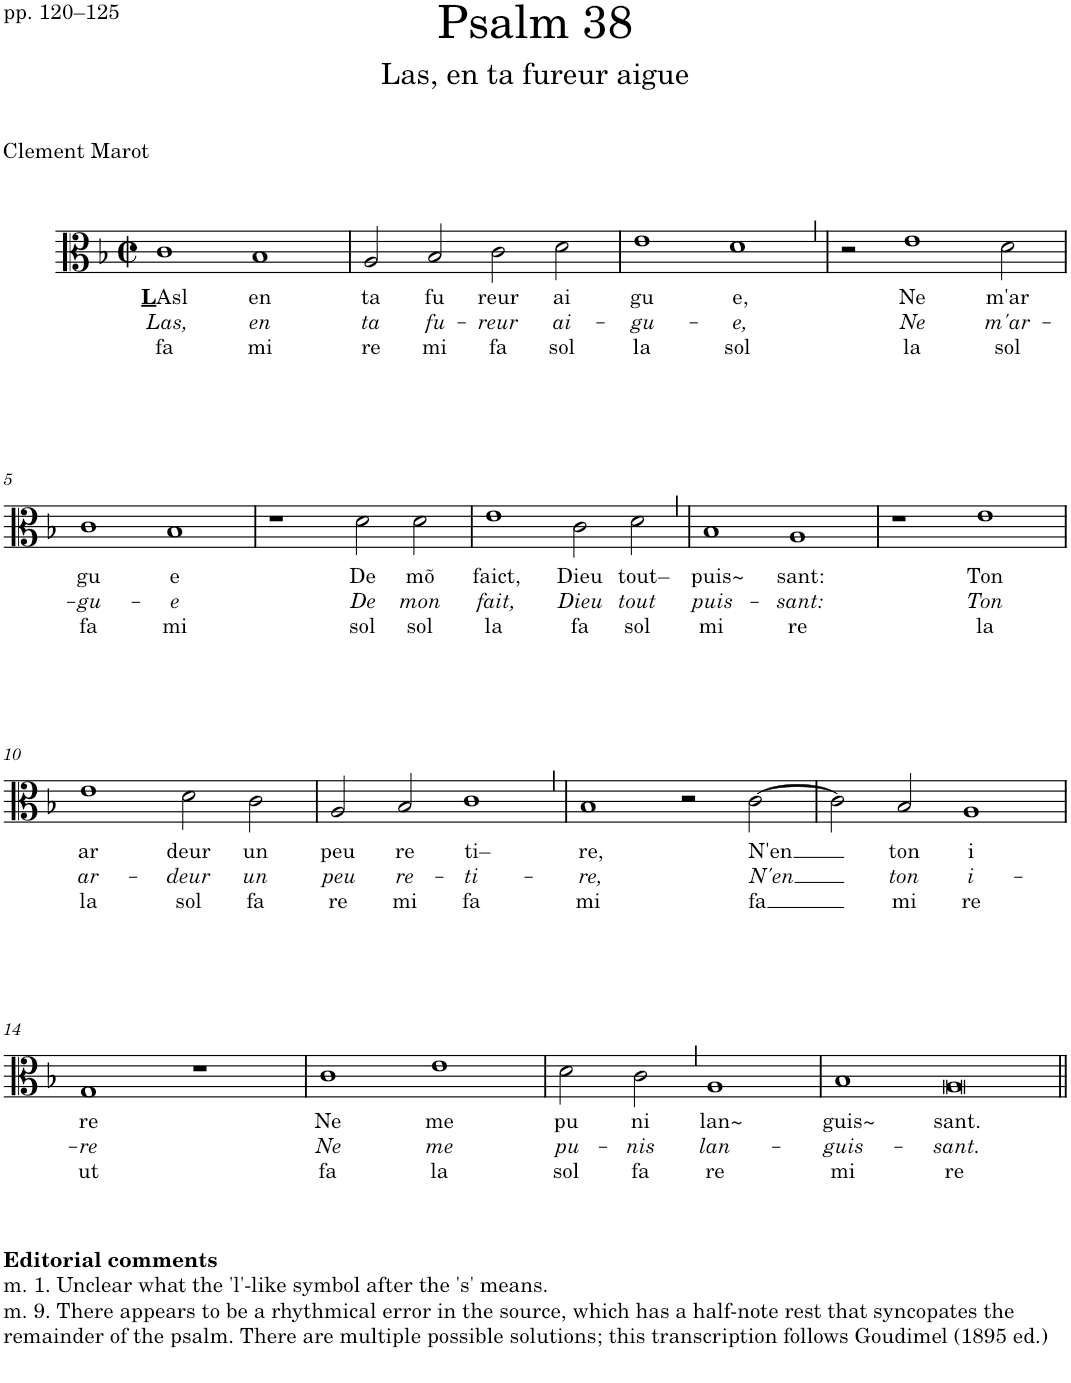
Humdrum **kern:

**kern	**text	**text	**text
*part1	*part1	*part1	*part1
*staff1	*staff1	*staff1	*staff1
*I"Voice	*	*	*
*I'Vo.	*	*	*
*clefC3	*	*	*
*k[b-]	*	*	*
*M4/2	*	*	*
*met(c|)	*	*	*
=1	=1	=1	=1
!	!LO:LY:b	!LO:LY:b	!LO:LY:b
1c	L Asl	Las,	fa
!	!LO:LY:b	!LO:LY:b	!LO:LY:b
1B-	en	en	mi
=2	=2	=2	=2
!	!LO:LY:b	!LO:LY:b	!LO:LY:b
2A/	ta	ta	re
!	!LO:LY:b	!LO:LY:b	!LO:LY:b
2B-/	fu	fu-	mi
!	!LO:LY:b	!LO:LY:b	!LO:LY:b
2c\	reur	-reur	fa
!	!LO:LY:b	!LO:LY:b	!LO:LY:b
2d\	ai	ai-	sol
=3	=3	=3	=3
!	!LO:LY:b	!LO:LY:b	!LO:LY:b
1e	gu	-gu-	la
!	!LO:LY:b	!LO:LY:b	!LO:LY:b
1dZ	e,	-e,	sol
=4	=4	=4	=4
2r	.	.	.
!	!LO:LY:b	!LO:LY:b	!LO:LY:b
1e	Ne	Ne	la
!	!LO:LY:b	!LO:LY:b	!LO:LY:b
2d\	m'ar	m'ar-	sol
!!LO:LB:g=z
=5	=5	=5	=5
!	!LO:LY:b	!LO:LY:b	!LO:LY:b
1c	gu	-gu-	fa
!	!LO:LY:b	!LO:LY:b	!LO:LY:b
1B-	e	-e	mi
=6	=6	=6	=6
1r	.	.	.
!	!LO:LY:b	!LO:LY:b	!LO:LY:b
2d\	De	De	sol
!	!LO:LY:b	!LO:LY:b	!LO:LY:b
2d\	mõ	mon	sol
=7	=7	=7	=7
!	!LO:LY:b	!LO:LY:b	!LO:LY:b
1e	faict,	fait,	la
!	!LO:LY:b	!LO:LY:b	!LO:LY:b
2c\	Dieu	Dieu	fa
!	!LO:LY:b	!LO:LY:b	!LO:LY:b
2dZ\	tout–	tout	sol
=8	=8	=8	=8
!	!LO:LY:b	!LO:LY:b	!LO:LY:b
1B-	puis~	puis-	mi
!	!LO:LY:b	!LO:LY:b	!LO:LY:b
1A	sant:	-sant:	re
=9	=9	=9	=9
1r	.	.	.
!	!LO:LY:b	!LO:LY:b	!LO:LY:b
1e	Ton	Ton	la
!!LO:LB:g=z
=10	=10	=10	=10
!	!LO:LY:b	!LO:LY:b	!LO:LY:b
1e	ar	ar-	la
!	!LO:LY:b	!LO:LY:b	!LO:LY:b
2d\	deur	-deur	sol
!	!LO:LY:b	!LO:LY:b	!LO:LY:b
2c\	un	un	fa
=11	=11	=11	=11
!	!LO:LY:b	!LO:LY:b	!LO:LY:b
2A/	peu	peu	re
!	!LO:LY:b	!LO:LY:b	!LO:LY:b
2B-/	re	re-	mi
!	!LO:LY:b	!LO:LY:b	!LO:LY:b
1cZ	ti–	-ti-	fa
=12	=12	=12	=12
!	!LO:LY:b	!LO:LY:b	!LO:LY:b
1B-	re,	-re,	mi
2r	.	.	.
!	!LO:LY:b	!LO:LY:b	!LO:LY:b
[2c\	N'en	N'en	fa
=13	=13	=13	=13
2c\]	.	.	.
!	!LO:LY:b	!LO:LY:b	!LO:LY:b
2B-/	ton	ton	mi
!	!LO:LY:b	!LO:LY:b	!LO:LY:b
1A	i	i-	re
!!LO:LB:g=z
=14	=14	=14	=14
!LO:TX:b:B:t=Editorial comments	!	!	!
!LO:TX:b:t=m. 1. Unclear what the 'l'-like symbol after the 's' means.	!	!	!
!LO:TX:b:t=m. 9. There appears to be a rhythmical error in the source, which has a half-note rest that syncopates the	!	!	!
!LO:TX:b:t=remainder of the psalm. There are multiple possible solutions; this transcription follows Goudimel (1895 ed.)	!	!	!
!	!LO:LY:b	!LO:LY:b	!LO:LY:b
1G	re	-re	ut
1r	.	.	.
=15	=15	=15	=15
!	!LO:LY:b	!LO:LY:b	!LO:LY:b
1c	Ne	Ne	fa
!	!LO:LY:b	!LO:LY:b	!LO:LY:b
1e	me	me	la
=16	=16	=16	=16
!	!LO:LY:b	!LO:LY:b	!LO:LY:b
2d\	pu	pu-	sol
!	!LO:LY:b	!LO:LY:b	!LO:LY:b
2cZ\	ni	-nis	fa
!	!LO:LY:b	!LO:LY:b	!LO:LY:b
1A	lan~	lan-	re
=17	=17	=17	=17
!	!LO:LY:b	!LO:LY:b	!LO:LY:b
1B-	guis~	-guis-	mi
!	!LO:LY:b	!LO:LY:b	!LO:LY:b
1A	sant.	-sant.	re
=||	=||	=||	=||
*-	*-	*-	*-
